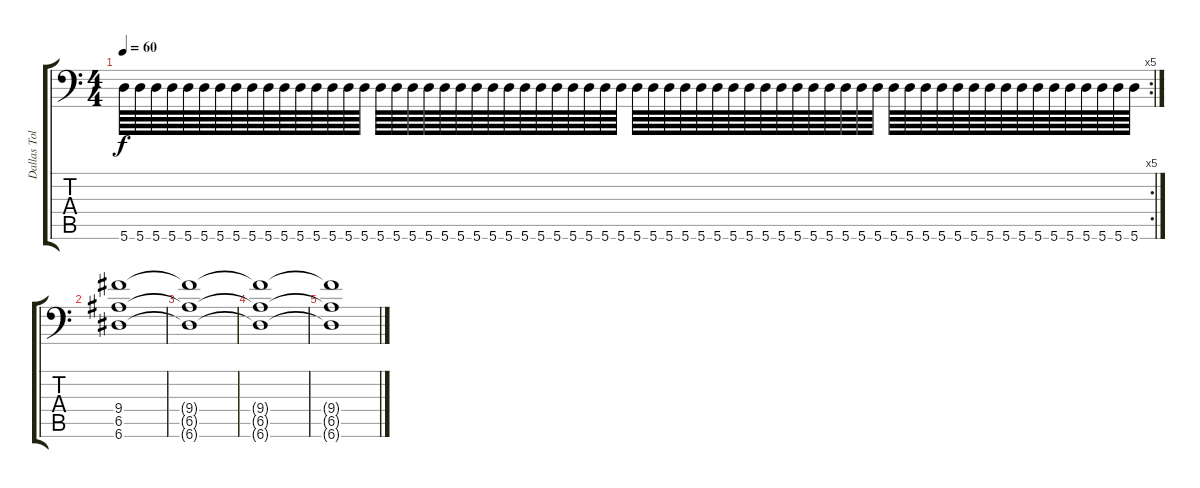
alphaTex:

\track ("Dallas Toller-Wade" "Dallas Tol") {instrument overdrivenguitar}
\staff {score tabs}
\tuning (B3 Gb3 D3 A2 E2 A1) {hide}
\rc 5
\ts (4 4)
\tempo 60
\clef f4
\ks c
5.6.64{dy f} 5.6.64 5.6.64 5.6.64 5.6.64 5.6.64 5.6.64 5.6.64 5.6.64 5.6.64 5.6.64 5.6.64 5.6.64 5.6.64 5.6.64 5.6.64 5.6.64 5.6.64 5.6.64 5.6.64 5.6.64 5.6.64 5.6.64 5.6.64 5.6.64 5.6.64 5.6.64 5.6.64 5.6.64 5.6.64 5.6.64 5.6.64 5.6.64 5.6.64 5.6.64 5.6.64 5.6.64 5.6.64 5.6.64 5.6.64 5.6.64 5.6.64 5.6.64 5.6.64 5.6.64 5.6.64 5.6.64 5.6.64 5.6.64 5.6.64 5.6.64 5.6.64 5.6.64 5.6.64 5.6.64 5.6.64 5.6.64 5.6.64 5.6.64 5.6.64 5.6.64 5.6.64 5.6.64 5.6.64 |
(9.4 6.5 6.6).1 |
(9.4{t} 6.5{t} 6.6{t}).1 |
(9.4{t} 6.5{t} 6.6{t}).1 |
(9.4{t} 6.5{t} 6.6{t}).1
